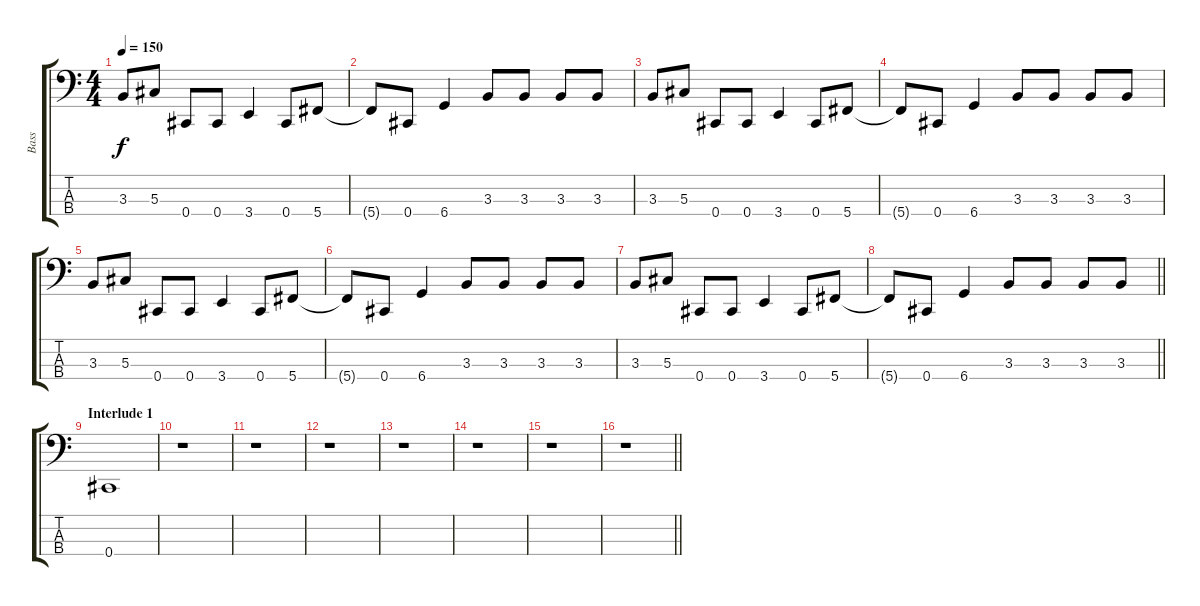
\track ("Bass" "Bass") {instrument electricbasspick}
\staff {score tabs}
\tuning (Gb2 Db2 Ab1 Db1) {hide}
\ts (4 4)
\tempo 150
\clef f4
\ks c
3.3.8{dy f} 5.3.8 0.4.8 0.4.8 3.4.4 0.4.8 5.4.8 |
5.4{t}.8 0.4.8 6.4.4 3.3.8 3.3.8 3.3.8 3.3.8 |
3.3.8 5.3.8 0.4.8 0.4.8 3.4.4 0.4.8 5.4.8 |
5.4{t}.8 0.4.8 6.4.4 3.3.8 3.3.8 3.3.8 3.3.8 |
3.3.8 5.3.8 0.4.8 0.4.8 3.4.4 0.4.8 5.4.8 |
5.4{t}.8 0.4.8 6.4.4 3.3.8 3.3.8 3.3.8 3.3.8 |
3.3.8 5.3.8 0.4.8 0.4.8 3.4.4 0.4.8 5.4.8 |
\barLineRight lightlight
5.4{t}.8 0.4.8 6.4.4 3.3.8 3.3.8 3.3.8 3.3.8 |
\section ("" "Interlude 1")
0.4.1 |
r.1 |
r.1 |
r.1 |
r.1 |
r.1 |
r.1 |
\barLineRight lightlight
r.1
